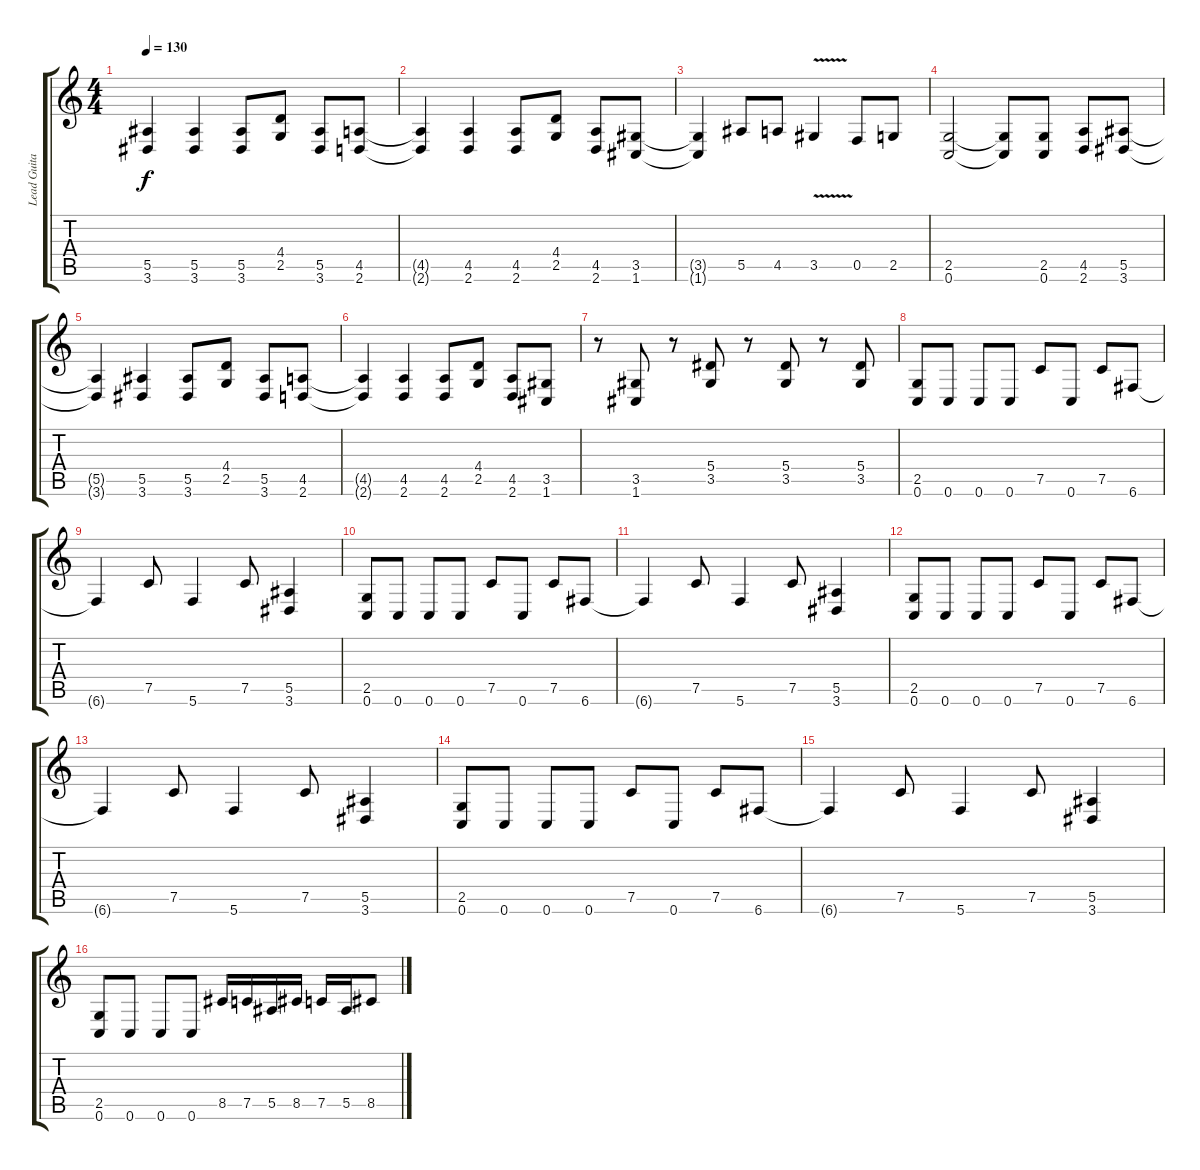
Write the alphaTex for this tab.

\track ("Lead Guitar" "Lead Guita") {instrument distortionguitar}
\staff {score tabs}
\tuning (C4 G3 Eb3 Bb2 F2 C2) {hide}
\ts (4 4)
\tempo 130
\clef g2
\ks c
(5.5{t} 3.6{t}).4{dy f} (5.5 3.6).4 (5.5 3.6).8 (4.4 2.5).8 (5.5 3.6).8 (4.5 2.6).8 |
(4.5{t} 2.6{t}).4 (4.5 2.6).4 (4.5 2.6).8 (4.4 2.5).8 (4.5 2.6).8 (3.5 1.6).8 |
(3.5{t} 1.6{t}).4 5.5.8 4.5.8 3.5{v}.4 0.5.8 2.5.8 |
(2.5 0.6).2 (2.5{t} 0.6{t}).8 (2.5 0.6).8 (4.5 2.6).8 (5.5 3.6).8 |
(5.5{t} 3.6{t}).4 (5.5 3.6).4 (5.5 3.6).8 (4.4 2.5).8 (5.5 3.6).8 (4.5 2.6).8 |
(4.5{t} 2.6{t}).4 (4.5 2.6).4 (4.5 2.6).8 (4.4 2.5).8 (4.5 2.6).8 (3.5 1.6).8 |
r.8 (3.5 1.6).8 r.8 (5.4 3.5).8 r.8 (5.4 3.5).8 r.8 (5.4 3.5).8 |
(2.5 0.6).8 0.6.8 0.6.8 0.6.8 7.5.8 0.6.8 7.5.8 6.6.8 |
6.6{t}.4 7.5.8 5.6.4 7.5.8 (5.5 3.6).4 |
(2.5 0.6).8 0.6.8 0.6.8 0.6.8 7.5.8 0.6.8 7.5.8 6.6.8 |
6.6{t}.4 7.5.8 5.6.4 7.5.8 (5.5 3.6).4 |
(2.5 0.6).8 0.6.8 0.6.8 0.6.8 7.5.8 0.6.8 7.5.8 6.6.8 |
6.6{t}.4 7.5.8 5.6.4 7.5.8 (5.5 3.6).4 |
(2.5 0.6).8 0.6.8 0.6.8 0.6.8 7.5.8 0.6.8 7.5.8 6.6.8 |
6.6{t}.4 7.5.8 5.6.4 7.5.8 (5.5 3.6).4 |
(2.5 0.6).8 0.6.8 0.6.8 0.6.8 8.5.16 7.5.16 5.5.16 8.5.16 7.5.16 5.5.16 8.5.8
